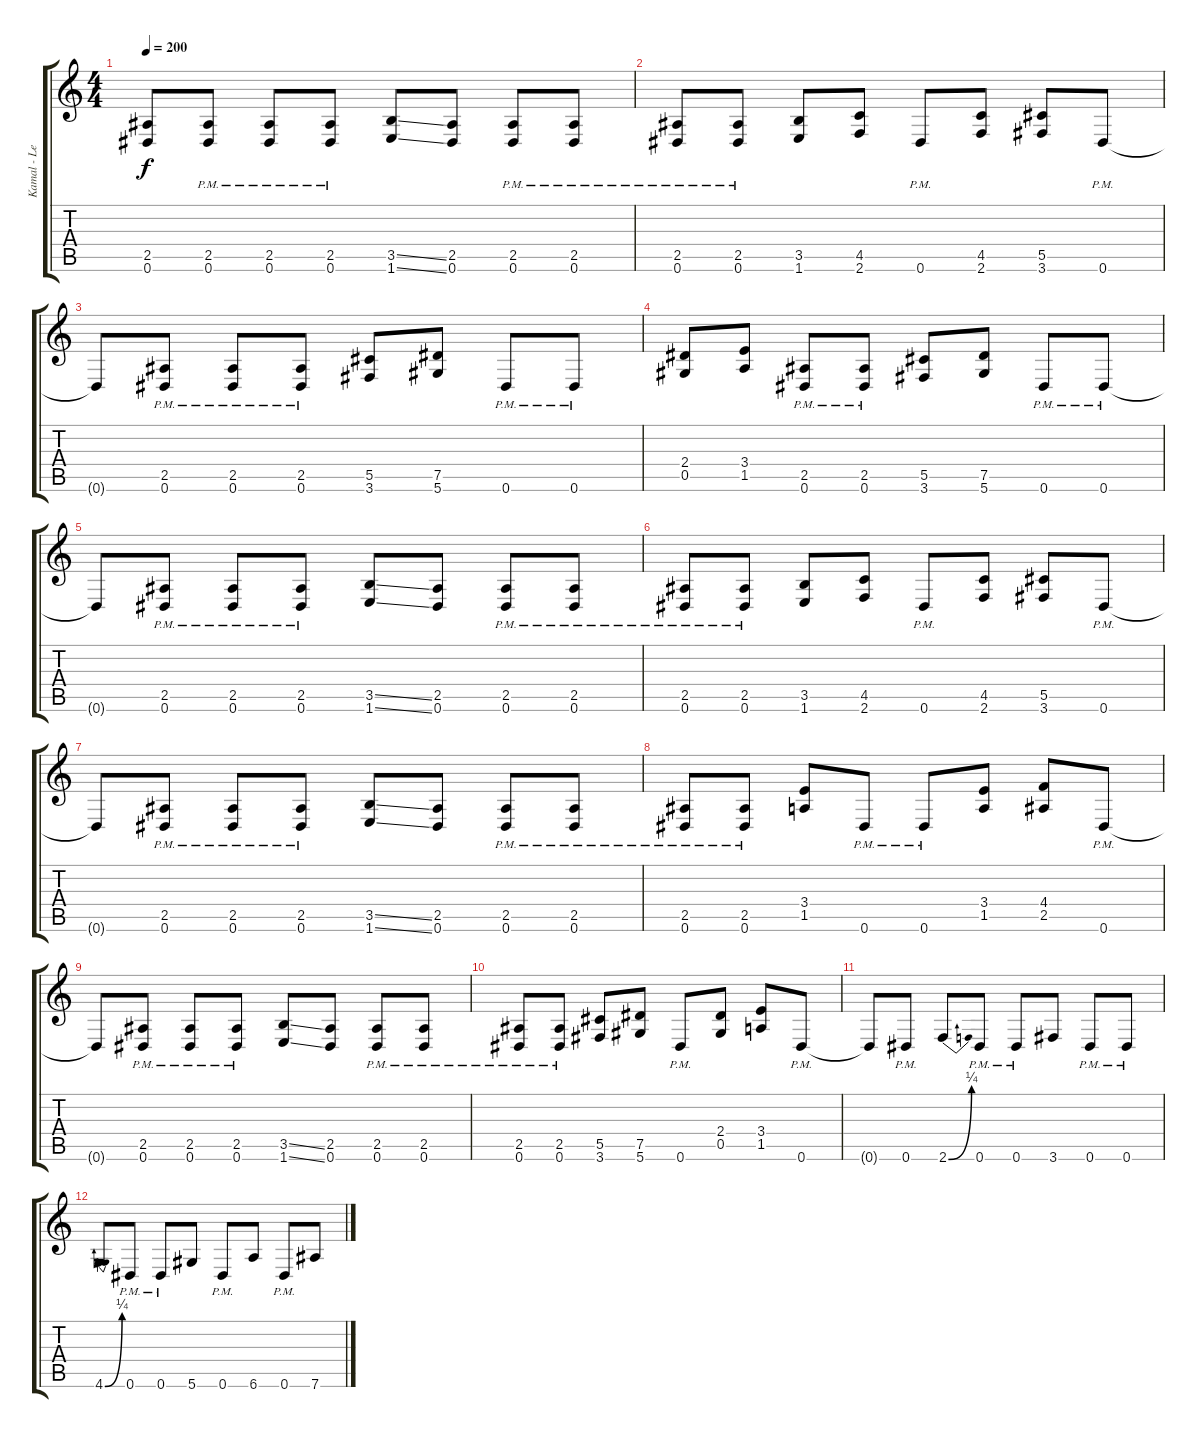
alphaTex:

\track ("Kamal - Lead" "Kamal - Le") {instrument distortionguitar}
\staff {score tabs}
\tuning (Eb4 Bb3 Gb3 Db3 Ab2 Eb2) {hide}
\ts (4 4)
\tempo 200
\clef g2
\ks c
(2.5{t} 0.6{t}).8{dy f} (2.5{pm} 0.6{pm}).8 (2.5{pm} 0.6{pm}).8 (2.5{pm} 0.6{pm}).8 (3.5{ss} 1.6{ss}).8 (2.5 0.6).8 (2.5{pm} 0.6{pm}).8 (2.5{pm} 0.6{pm}).8 |
(2.5{pm} 0.6{pm}).8 (2.5{pm} 0.6{pm}).8 (3.5 1.6).8 (4.5 2.6).8 0.6{pm}.8 (4.5 2.6).8 (5.5 3.6).8 0.6{pm}.8 |
0.6{t}.8 (2.5{pm} 0.6{pm}).8 (2.5{pm} 0.6{pm}).8 (2.5{pm} 0.6{pm}).8 (5.5 3.6).8 (7.5 5.6).8 0.6{pm}.8 0.6{pm}.8 |
(2.4 0.5).8 (3.4 1.5).8 (2.5{pm} 0.6{pm}).8 (2.5{pm} 0.6{pm}).8 (5.5 3.6).8 (7.5 5.6).8 0.6{pm}.8 0.6{pm}.8 |
0.6{t}.8 (2.5 0.6{pm}).8 (2.5{pm} 0.6{pm}).8 (2.5{pm} 0.6{pm}).8 (3.5{ss} 1.6{ss}).8 (2.5 0.6).8 (2.5{pm} 0.6{pm}).8 (2.5{pm} 0.6{pm}).8 |
(2.5{pm} 0.6{pm}).8 (2.5{pm} 0.6{pm}).8 (3.5 1.6).8 (4.5 2.6).8 0.6{pm}.8 (4.5 2.6).8 (5.5 3.6).8 0.6{pm}.8 |
0.6{t}.8 (2.5{pm} 0.6{pm}).8 (2.5{pm} 0.6{pm}).8 (2.5{pm} 0.6{pm}).8 (3.5{ss} 1.6{ss}).8 (2.5 0.6).8 (2.5{pm} 0.6{pm}).8 (2.5{pm} 0.6{pm}).8 |
(2.5{pm} 0.6{pm}).8 (2.5{pm} 0.6{pm}).8 (3.4 1.5).8 0.6{pm}.8 0.6{pm}.8 (3.4 1.5).8 (4.4 2.5).8 0.6{pm}.8 |
0.6{t}.8 (2.5{pm} 0.6{pm}).8 (2.5{pm} 0.6{pm}).8 (2.5{pm} 0.6{pm}).8 (3.5{ss} 1.6{ss}).8 (2.5 0.6).8 (2.5{pm} 0.6{pm}).8 (2.5{pm} 0.6{pm}).8 |
(2.5{pm} 0.6{pm}).8 (2.5{pm} 0.6{pm}).8 (5.5 3.6).8 (7.5 5.6).8 0.6{pm}.8 (2.4 0.5).8 (3.4 1.5).8 0.6{pm}.8 |
0.6{t}.8 0.6{pm}.8 2.6{be (bend 0 0 60 1)}.8 0.6{pm}.8 0.6{pm}.8 3.6.8 0.6{pm}.8 0.6{pm}.8 |
4.6{be (bend 0 0 60 1)}.8 0.6{pm}.8 0.6{pm}.8 5.6.8 0.6{pm}.8 6.6.8 0.6{pm}.8 7.6.8
